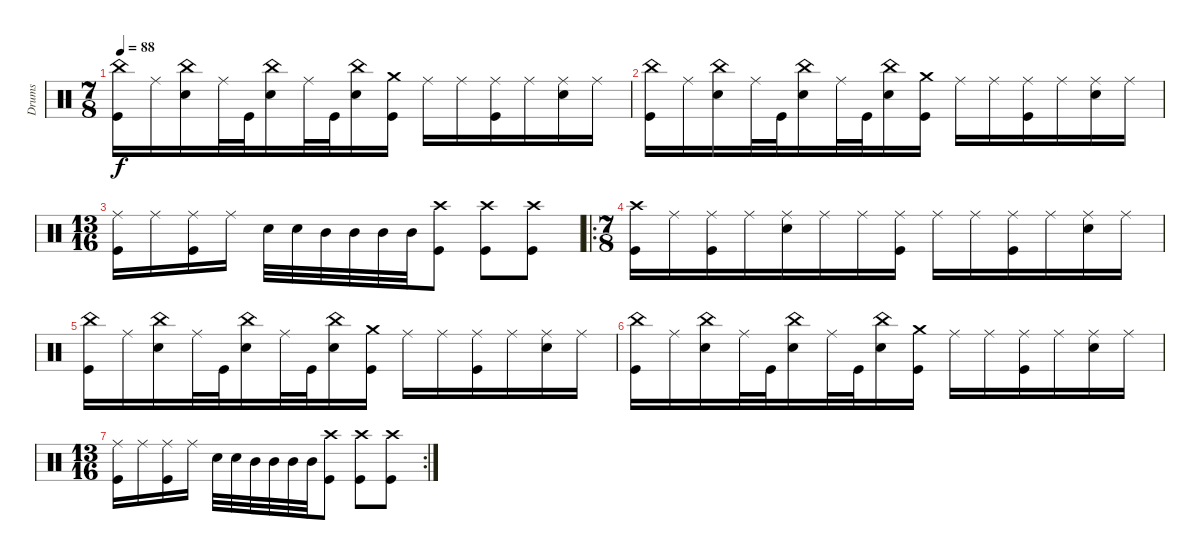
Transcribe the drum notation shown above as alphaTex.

\track ("Drums" "Drums") {instrument percussion}
\staff {score}
\articulation defaults
\ts (7 8)
\tempo 88
\clef neutral
\ks c
("China (hit)" "Kick (hit)").16{dy f} "Ride (middle)".16 ("China (hit)" "Electric Snare (hit)").16 "Ride (middle)".32 "Kick (hit)".32 ("China (hit)" "Electric Snare (hit)").16 "Ride (middle)".32 "Kick (hit)".32 ("China (hit)" "Electric Snare (hit)").16 ("Crash medium (hit)" "Kick (hit)").16 "Ride (middle)".16 "Ride (middle)".16 ("Ride (middle)" "Kick (hit)").16 "Ride (middle)".16 ("Ride (middle)" "Electric Snare (hit)").16 "Ride (middle)".16 |
("China (hit)" "Kick (hit)").16 "Ride (middle)".16 ("China (hit)" "Electric Snare (hit)").16 "Ride (middle)".32 "Kick (hit)".32 ("China (hit)" "Electric Snare (hit)").16 "Ride (middle)".32 "Kick (hit)".32 ("China (hit)" "Electric Snare (hit)").16 ("Crash medium (hit)" "Kick (hit)").16 "Ride (middle)".16 "Ride (middle)".16 ("Ride (middle)" "Kick (hit)").16 "Ride (middle)".16 ("Ride (middle)" "Electric Snare (hit)").16 "Ride (middle)".16 |
\ts (13 16)
("Ride (middle)" "Kick (hit)").16 "Ride (middle)".16 ("Ride (middle)" "Kick (hit)").16 "Ride (middle)".16 "Electric Snare (hit)".32 "Electric Snare (hit)".32 "Mid Tom (hit)".32 "Mid Tom (hit)".32 "Mid Tom (hit)".32 "Mid Tom (hit)".32 ("Crash high (hit)" "Kick (hit)").8 ("Crash high (hit)" "Kick (hit)").8 ("Crash high (hit)" "Kick (hit)").8 |
\ro
\ts (7 8)
("Crash high (hit)" "Kick (hit)").16 "Ride (middle)".16 ("Ride (middle)" "Kick (hit)").16 "Ride (middle)".16 ("Ride (middle)" "Electric Snare (hit)").16 "Ride (middle)".16 "Ride (middle)".16 ("Ride (middle)" "Kick (hit)").16 "Ride (middle)".16 "Ride (middle)".16 ("Ride (middle)" "Kick (hit)").16 "Ride (middle)".16 ("Ride (middle)" "Electric Snare (hit)").16 "Ride (middle)".16 |
("China (hit)" "Kick (hit)").16 "Ride (middle)".16 ("China (hit)" "Electric Snare (hit)").16 "Ride (middle)".32 "Kick (hit)".32 ("China (hit)" "Electric Snare (hit)").16 "Ride (middle)".32 "Kick (hit)".32 ("China (hit)" "Electric Snare (hit)").16 ("Crash medium (hit)" "Kick (hit)").16 "Ride (middle)".16 "Ride (middle)".16 ("Ride (middle)" "Kick (hit)").16 "Ride (middle)".16 ("Ride (middle)" "Electric Snare (hit)").16 "Ride (middle)".16 |
("China (hit)" "Kick (hit)").16 "Ride (middle)".16 ("China (hit)" "Electric Snare (hit)").16 "Ride (middle)".32 "Kick (hit)".32 ("China (hit)" "Electric Snare (hit)").16 "Ride (middle)".32 "Kick (hit)".32 ("China (hit)" "Electric Snare (hit)").16 ("Crash medium (hit)" "Kick (hit)").16 "Ride (middle)".16 "Ride (middle)".16 ("Ride (middle)" "Kick (hit)").16 "Ride (middle)".16 ("Ride (middle)" "Electric Snare (hit)").16 "Ride (middle)".16 |
\rc 2
\ts (13 16)
("Ride (middle)" "Kick (hit)").16 "Ride (middle)".16 ("Ride (middle)" "Kick (hit)").16 "Ride (middle)".16 "Electric Snare (hit)".32 "Electric Snare (hit)".32 "Mid Tom (hit)".32 "Mid Tom (hit)".32 "Mid Tom (hit)".32 "Mid Tom (hit)".32 ("Crash high (hit)" "Kick (hit)").8 ("Crash high (hit)" "Kick (hit)").8 ("Crash high (hit)" "Kick (hit)").8
